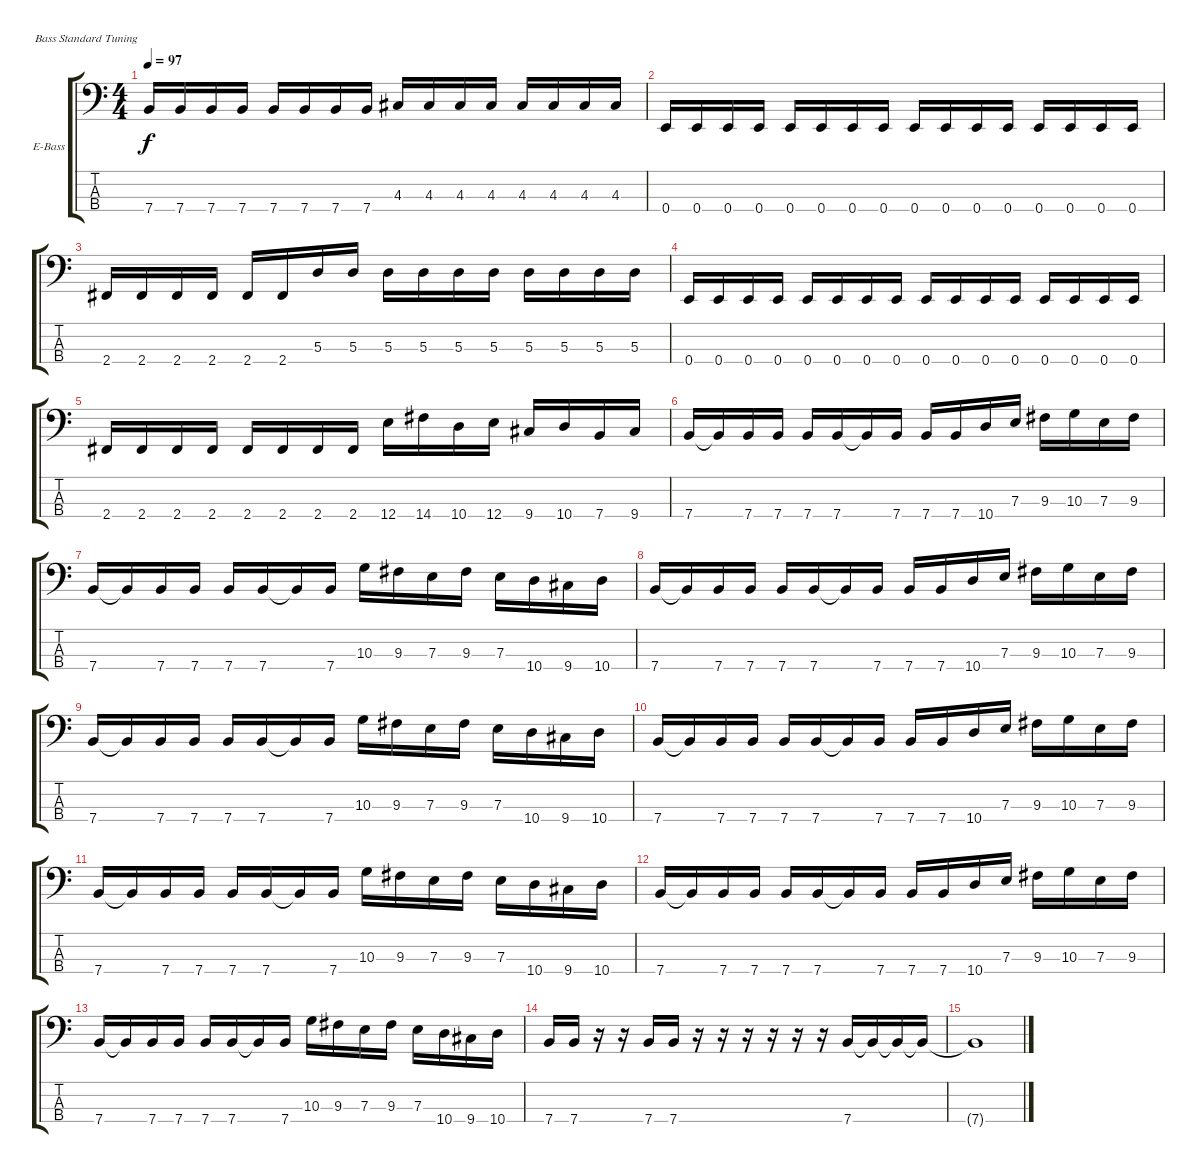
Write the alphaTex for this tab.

\defaultSystemsLayout 4
\bracketExtendMode groupsimilarinstruments
\firstSystemTrackNameOrientation horizontal
\otherSystemsTrackNameOrientation horizontal
\track ("Electric Bass" "E-Bass") {instrument electricbassfinger}
\staff {score tabs}
\tuning (G2 D2 A1 E1)
\ts (4 4)
\tempo 97
\clef f4
\ks c
7.4.16{dy f} 7.4.16 7.4.16 7.4.16 7.4.16 7.4.16 7.4.16 7.4.16 4.3.16 4.3.16 4.3.16 4.3.16 4.3.16 4.3.16 4.3.16 4.3.16 |
0.4.16 0.4.16 0.4.16 0.4.16 0.4.16 0.4.16 0.4.16 0.4.16 0.4.16 0.4.16 0.4.16 0.4.16 0.4.16 0.4.16 0.4.16 0.4.16 |
2.4.16 2.4.16 2.4.16 2.4.16 2.4.16 2.4.16 5.3.16 5.3.16 5.3.16 5.3.16 5.3.16 5.3.16 5.3.16 5.3.16 5.3.16 5.3.16 |
0.4.16 0.4.16 0.4.16 0.4.16 0.4.16 0.4.16 0.4.16 0.4.16 0.4.16 0.4.16 0.4.16 0.4.16 0.4.16 0.4.16 0.4.16 0.4.16 |
2.4.16 2.4.16 2.4.16 2.4.16 2.4.16 2.4.16 2.4.16 2.4.16 12.4.16 14.4.16 10.4.16 12.4.16 9.4.16 10.4.16 7.4.16 9.4.16 |
7.4.16 7.4{t}.16 7.4.16 7.4.16 7.4.16 7.4.16 7.4{t}.16 7.4.16 7.4.16 7.4.16 10.4.16 7.3.16 9.3.16 10.3.16 7.3.16 9.3.16 |
7.4.16 7.4{t}.16 7.4.16 7.4.16 7.4.16 7.4.16 7.4{t}.16 7.4.16 10.3.16 9.3.16 7.3.16 9.3.16 7.3.16 10.4.16 9.4.16 10.4.16 |
7.4.16 7.4{t}.16 7.4.16 7.4.16 7.4.16 7.4.16 7.4{t}.16 7.4.16 7.4.16 7.4.16 10.4.16 7.3.16 9.3.16 10.3.16 7.3.16 9.3.16 |
7.4.16 7.4{t}.16 7.4.16 7.4.16 7.4.16 7.4.16 7.4{t}.16 7.4.16 10.3.16 9.3.16 7.3.16 9.3.16 7.3.16 10.4.16 9.4.16 10.4.16 |
7.4.16 7.4{t}.16 7.4.16 7.4.16 7.4.16 7.4.16 7.4{t}.16 7.4.16 7.4.16 7.4.16 10.4.16 7.3.16 9.3.16 10.3.16 7.3.16 9.3.16 |
7.4.16 7.4{t}.16 7.4.16 7.4.16 7.4.16 7.4.16 7.4{t}.16 7.4.16 10.3.16 9.3.16 7.3.16 9.3.16 7.3.16 10.4.16 9.4.16 10.4.16 |
7.4.16 7.4{t}.16 7.4.16 7.4.16 7.4.16 7.4.16 7.4{t}.16 7.4.16 7.4.16 7.4.16 10.4.16 7.3.16 9.3.16 10.3.16 7.3.16 9.3.16 |
7.4.16 7.4{t}.16 7.4.16 7.4.16 7.4.16 7.4.16 7.4{t}.16 7.4.16 10.3.16 9.3.16 7.3.16 9.3.16 7.3.16 10.4.16 9.4.16 10.4.16 |
7.4.16 7.4.16 r.16 r.16 7.4.16 7.4.16 r.16 r.16 r.16 r.16 r.16 r.16 7.4.16 7.4{t}.16 7.4{t}.16 7.4{t}.16 |
7.4{t}.1
